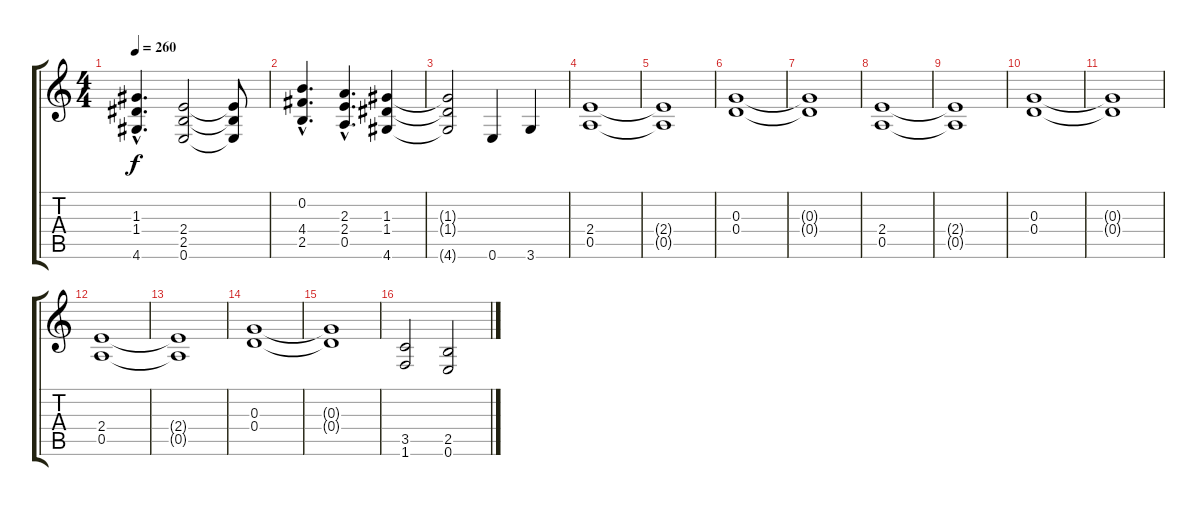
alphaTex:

\track "" {instrument overdrivenguitar}
\staff {score tabs}
\tuning (E4 B3 G3 D3 A2 E2) {hide}
\ts (4 4)
\tempo 260
\clef g2
\ks c
(1.3{hac} 1.4{hac} 4.6{hac}).4{d dy f} (2.4 2.5 0.6).2 (2.4{t} 2.5{t} 0.6{t}).8 |
(0.2{hac} 4.4{hac} 2.5{hac}).4{d} (2.3{hac} 2.4{hac} 0.5{hac}).4{d} (1.3 1.4 4.6).4 |
(1.3{t} 1.4{t} 4.6{t}).2 0.6.4 3.6.4 |
(2.4 0.5).1 |
(2.4{t} 0.5{t}).1 |
(0.3 0.4).1 |
(0.3{t} 0.4{t}).1 |
(2.4 0.5).1 |
(2.4{t} 0.5{t}).1 |
(0.3 0.4).1 |
(0.3{t} 0.4{t}).1 |
(2.4 0.5).1 |
(2.4{t} 0.5{t}).1 |
(0.3 0.4).1 |
(0.3{t} 0.4{t}).1 |
(3.5 1.6).2 (2.5 0.6).2
